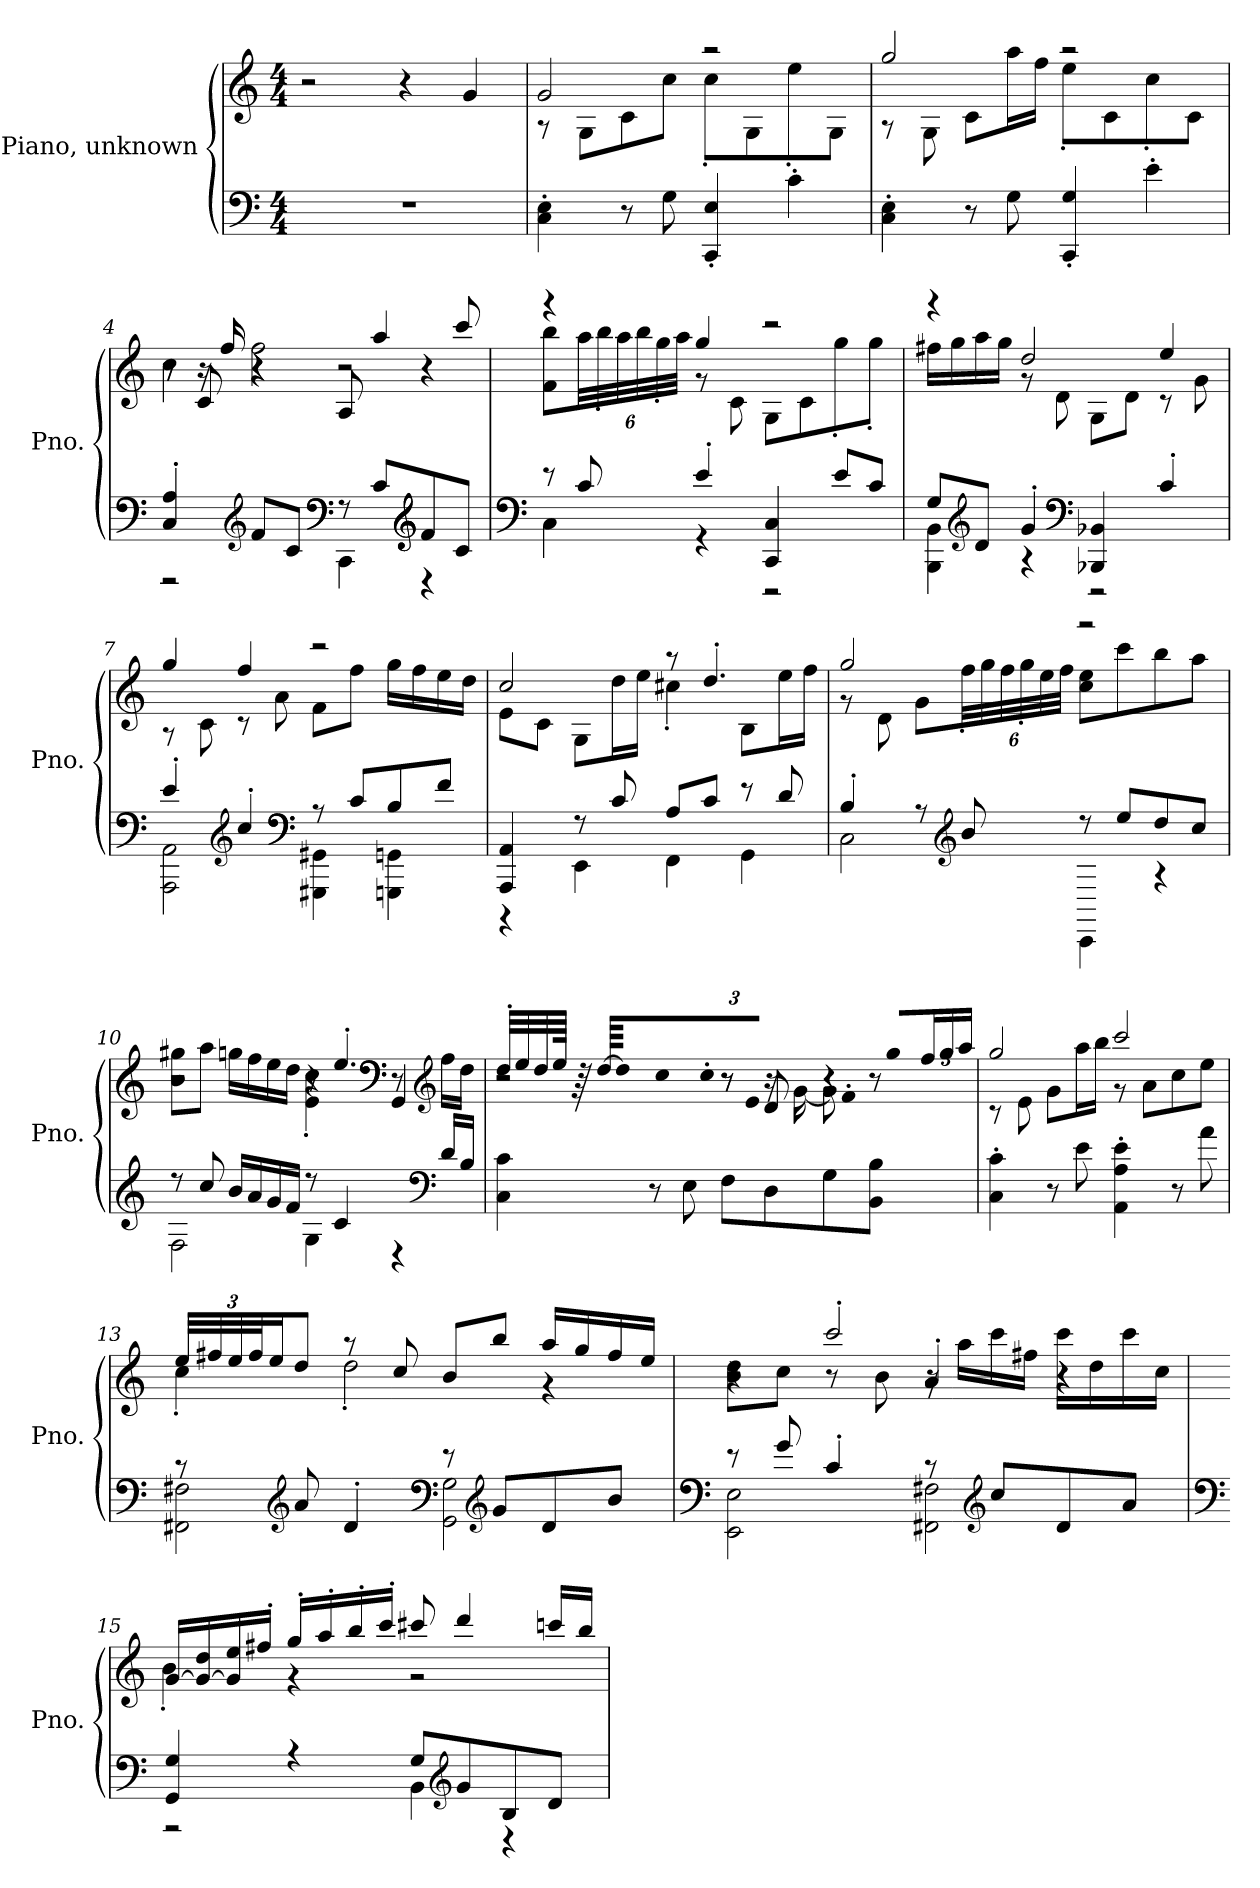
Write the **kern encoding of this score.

**kern	**kern
*part1	*part1
*staff2	*staff1
*I"Piano, unknown	*
*I'Pno.	*
*clefF4	*clefG2
*k[]	*k[]
*M4/4	*M4/4
*MM120	*MM120
=1	=1
1r	2r
.	4r
.	4g/
=2	=2
*	*^
4C\' 4E\'	2g/	8r
.	.	8G\L
8r	.	8c\
8G\	.	8cc\J
4CC/' 4E/'	2r	8cc'\L
.	.	8G\
4c'\	.	8ee'\
.	.	8G\J
=3	=3	=3
4C\' 4E\'	2gg/	8r
.	.	8G\
8r	.	8c\L
8G\	.	16aa\L
.	.	16ff\JJ
4CC/' 4G/'	2r	8ee'\L
.	.	8c\
4e'\	.	8cc'\
.	.	8c\J
=4	=4	=4
*^	*	*^
4C/' 4A/'	2r	8r	4cc\	8r
.	.	16r	.	8c/
.	.	16ff/	.	.
*clefG2	*	*	*	*
8f/L	.	4r	2ff\	4r
8c/J	.	.	.	.
*clefF4	*	*	*	*
8r	4CC\	8A/	.	2r
8c/L	.	4aa/	.	.
*clefG2	*	*	*	*
8f/	4r	.	4r	.
8c/J	.	8ccc/	.	.
*	*	*v	*v	*v
!!LO:LB:g=z
=5	=5	=5
*clefF4	*	*
*	*	*^
8r	4C\	4r	8f\ 8bb\L
*	*	*	*Xbrackettup
8c/	.	.	48aa\LL
.	.	.	48bb'\
.	.	.	48aa\
.	.	.	48bb\
.	.	.	48gg'\
.	.	.	48aa\JJJ
4e'/	4r	4gg/	8r
.	.	.	8c\
4CC/ 4C/	2r	2r	8G\L
.	.	.	8c\
8e/L	.	.	8gg'\
8c/J	.	.	8gg'\J
=6	=6	=6	=6
8G/L	4BBB\ 4BB\	4r	16ff#X\LL
.	.	.	16gg\
*clefG2	*	*	*
8d/J	.	.	16aa\
.	.	.	16gg\JJ
4g'/	4r	2dd/	8r
.	.	.	8d\
*clefF4	*	*	*
4BBB-X/ 4BB-X/	2r	.	8G\L
.	.	.	8d\J
4c'/	.	4ee/	8r
.	.	.	8g\
=7	=7	=7	=7
4e'/	2AAA\ 2AA\	4gg/	8r
.	.	.	8c\
*clefG2	*	*	*
4cc'/	.	4ff/	8r
.	.	.	8a\
*clefF4	*	*	*
8r	4GGG#X\ 4GG#X\	2r	8f\L
8c/L	.	.	8ff\J
8B/	4GGGn\ 4GGn\	.	16gg\LL
.	.	.	16ff\
8f/J	.	.	16ee\
.	.	.	16dd\JJ
!!LO:LB:g=z	!!
=8	=8	=8	=8
4AAA/ 4AA/	4r	2cc/	8e\L
.	.	.	8c\J
8r	4EE\	.	8G\L
8c/	.	.	16dd\L
.	.	.	16ee\JJ
8A/L	4FF\	8r	4cc#X'\
8c/J	.	4.dd'/	.
8r	4GG\	.	8B\L
8d/	.	.	16ee\L
.	.	.	16ff\JJ
=9	=9	=9	=9
4B'/	2C\	2gg/	8r
.	.	.	8d\
8r	.	.	8g\L
*clefG2	*	*	*
8b/	.	.	48ff'\LL
.	.	.	48gg\
.	.	.	48ff\
.	.	.	48gg'\
.	.	.	48ee\
.	.	.	48ff\JJJ
8r	4CC\	2r	8cc\ 8ee\L
8ee/L	.	.	8ccc\
8dd/	4r	.	8bb\
8cc/J	.	.	8aa\J
=10	=10	=10	=10
*	*	*	*^
8r	2F\	2r	8b\ 8gg#X\L	2r
8cc/	.	.	8aa\J	.
16b/LL	.	.	16ggn\LL	.
16a/	.	.	16ff\	.
16g/	.	.	16ee\	.
16f/JJ	.	.	16dd\JJ	.
8r	4G\	8r	4e\' 4cc\'	4r
4c/	.	4.ee'/	.	.
*	*	*clefF4	*	*
.	4r	.	8r	4GG/
*clefF4	*	*clefG2	*	*
16d/LL	.	.	16ff\LL	.
16B/JJ	.	.	16dd\JJ	.
*v	*v	*	*	*
!!LO:LB:g=z	!!	!!
=11	=11	=11	=11
4C\ 4c\	48dd'/LLL	2r	2r
.	48ee/	.	.
.	48dd/	.	.
*	*brackettup	*	*
.	96ee/JJJk	.	.
.	96r	.	.
.	[96dd/KLLL	.	.
.	32dd/JJ]	.	.
.	8cc/	.	.
8r	8cc'/	.	.
8E\	8e/J	.	.
8F\L	4f'/	8r	8r
8D\	.	16r	8d/
.	.	[16g\	.
8G\	8gg/L	8g\]	4r
*	*Xbrackettup	*	*
8BB\ 8B\J	24ff/L	8r	.
.	24gg/	.	.
.	24aa/JJ	.	.
*	*	*v	*v
=12	=12	=12
4C\' 4c\'	2gg/	8r
.	.	8e\
8r	.	8g\L
8e\	.	16aa\L
.	.	16bb\JJ
4AA\' 4A\' 4e\'	2ccc/	8r
.	.	8a\L
8r	.	8cc\
8a\	.	8ee\J
!!LO:LB:g=z	!!
=13	=13	=13
*^	*	*
8r	2FF#X\ 2F#X\	48ee/LLL	4cc'\
.	.	48ff#X/	.
.	.	48ee/	.
.	.	48ff#/J	.
.	.	24ee/J	.
*clefG2	*	*	*
8a/	.	8dd/J	.
4d'/	.	8r	2dd'\
.	.	8cc/	.
*clefF4	*	*	*
8r	2GG\ 2G\	8b/L	.
*clefG2	*	*	*
8g/L	.	8bb/J	.
8d/	.	16aa/LL	4r
.	.	16gg/	.
8b/J	.	16ff#/	.
.	.	16ee/JJ	.
*	*	*v	*v
=14	=14	=14
*clefF4	*	*
*	*	*^
*	*	*	*^
8r	2EE\ 2E\	4r	8b\ 8dd\L	2r
8g/	.	.	8cc\J	.
4c'/	.	2ccc'/	8r	.
.	.	.	8b\	.
8r	2FF#X\ 2F#X\	.	16r	4a'/
.	.	.	16aa\LL	.
*clefG2	*	*	*	*
8cc/L	.	.	16ccc\	.
.	.	.	16ff#X\JJ	.
8d/	.	4r	16ccc\LL	4r
.	.	.	16dd\	.
8a/J	.	.	16ccc\	.
.	.	.	16cc\JJ	.
*	*	*v	*v	*v
!!LO:LB:g=z
=15	=15	=15
*clefF4	*	*
*	*	*^
4GG/ 4G/	2r	[16g/LL	4b'\
.	.	16g/_ 16dd/	.
.	.	16g/] 16ee/	.
.	.	16ff#X'/JJ	.
4r	.	16gg'/LL	4r
.	.	16aa'/	.
.	.	16bb'/	.
.	.	16ccc'/JJ	.
8G/L	4BB\	8ccc#X/	2r
*clefG2	*	*	*
8g/	.	4ddd/	.
8B/	4r	.	.
8d/J	.	16cccn/LL	.
.	.	16bb/JJ	.
*v	*v	*	*
*	*v	*v
=	=
*-	*-
